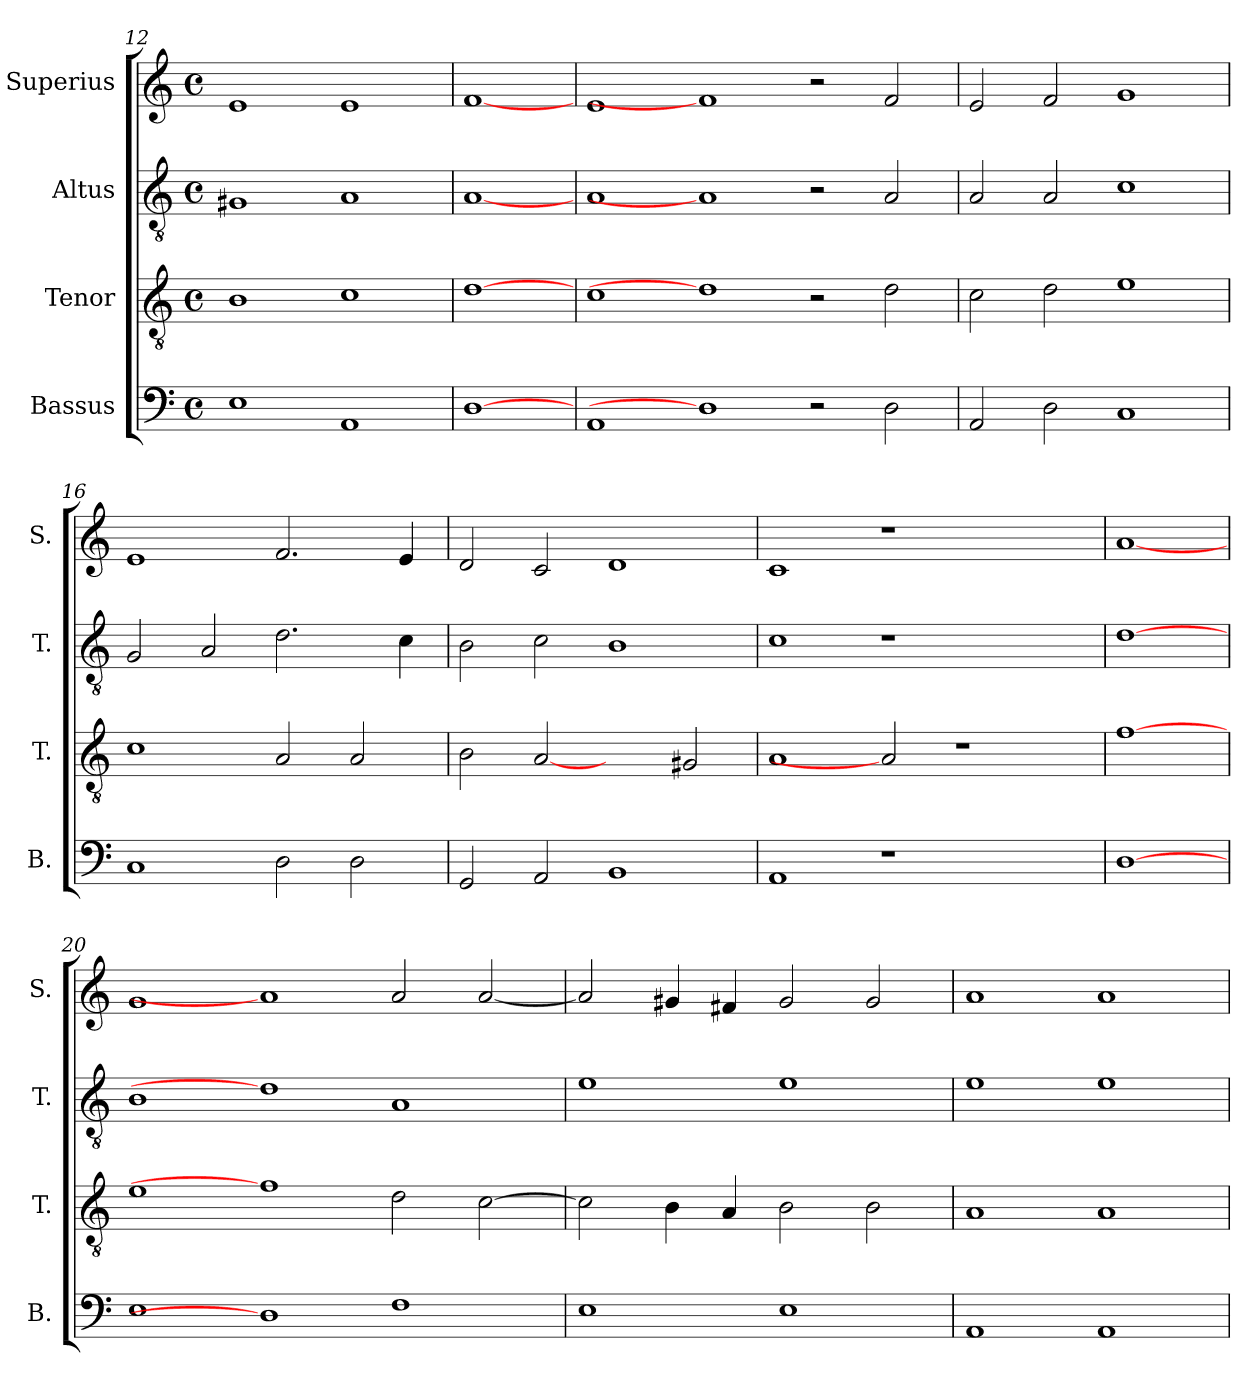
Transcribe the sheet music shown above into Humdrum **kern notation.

**kern	**kern	**kern	**kern
*part4	*part3	*part2	*part1
*staff4	*staff3	*staff2	*staff1
*I"Bassus	*I"Tenor	*I"Altus	*I"Superius
*I'B.	*I'T.	*I'T.	*I'S.
*clefF4	*clefGv2	*clefGv2	*clefG2
*	*ITrd7c12	*ITrd7c12	*
*k[]	*k[]	*k[]	*k[]
*C:	*C:	*C:	*C:
*M4/4	*M4/4	*M4/4	*M4/4
*met(c)	*met(c)	*met(c)	*met(c)
=12	=12	=12	=12
1Ei	1BBi	1GG#Xi	1ei
1AAi	1Ci	1AAi	1ei
=13	=13	=13	=13
[1Di	[1Di	[1AAi	[1fi
!!LO:PB:g=z
=14	=14	=14	=14
1AAi	1Ci	1AAi	1ei
1Di]	1Di]	1AAi]	1fi]
2r	2r	2r	2r
2Di\	2Di\	2AAi/	2fi/
=15	=15	=15	=15
2AAi/	2Ci\	2AAi/	2ei/
2Di\	2Di\	2AAi/	2fi/
1Ci	1Ei	1Ci	1gi
=16	=16	=16	=16
1Ci	1Ci	2GGi/	1ei
.	.	2AAi/	.
2Di\	2AAi/	2.Di\	2.fi/
2Di\	2AAi/	.	.
.	.	4Ci\	4ei/
=17	=17	=17	=17
2GGi/	2BBi\	2BBi\	2di/
2AAi/	[2AAi	2Ci\	2ci/
1BBi	2ryy	1BBi	1di
.	2GG#Xi/	.	.
=18	=18	=18	=18
1AAi	1AAi	1Ci	1ci
1r	2AAi]	1r	1r
.	1r	.	.
2ryy	.	2ryy	2ryy
=19	=19	=19	=19
[1Di	[1Fi	[1Di	[1ai
!!LO:LB:g=z
=20	=20	=20	=20
1Ei	1Ei	1BBi	1gi
1Di]	1Fi]	1Di]	1ai]
1Fi	2Di\	1AAi	2ai/
.	[>2Ci\	.	[<2ai/
=21	=21	=21	=21
1Ei	2Ci\]	1Ei	2ai/]
.	4BBi\	.	4g#Xi/
.	4AAi/	.	4f#Xi/
1Ei	2BBi\	1Ei	2g#i/
.	2BBi\	.	2g#i/
=22	=22	=22	=22
1AAi	1AAi	1Ei	1ai
1AAi	1AAi	1Ei	1ai
=	=	=	=
*-	*-	*-	*-
